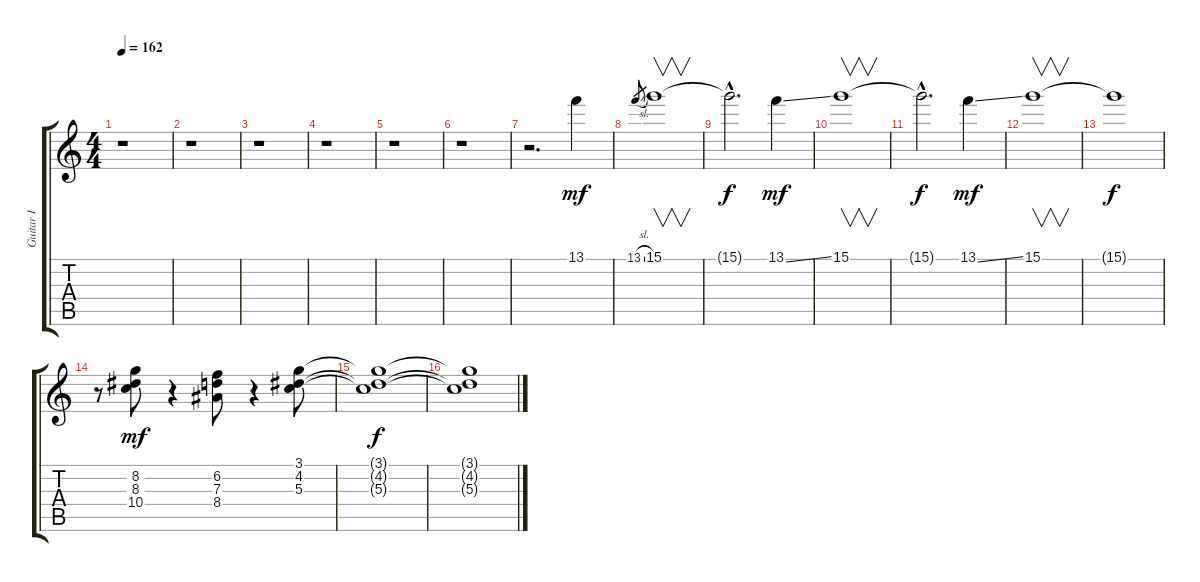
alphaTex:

\track ("Guitar I" "Guitar I") {instrument distortionguitar}
\staff {score tabs}
\tuning (E4 B3 G3 D3 A2 E2) {hide}
\ts (4 4)
\tempo 162
\clef g2
\ks c
r.1{dy f} |
r.1 |
r.1 |
r.1 |
r.1 |
r.1 |
r.2{d} 13.1.4{dy mf} |
13.1{sl}.8{gr} 15.1.1{v} |
15.1{hac t}.2{d dy f} 13.1{ss}.4{dy mf} |
15.1.1{v} |
15.1{hac t}.2{d dy f} 13.1{ss}.4{dy mf} |
15.1.1{v} |
15.1{t}.1{dy f} |
r.8 (8.2 8.3 10.4).8{dy mf} r.4 (6.2 7.3 8.4).8 r.4 (3.1 4.2 5.3).8 |
(3.1{t} 4.2{t} 5.3{t}).1{dy f} |
(3.1{t} 4.2{t} 5.3{t}).1
